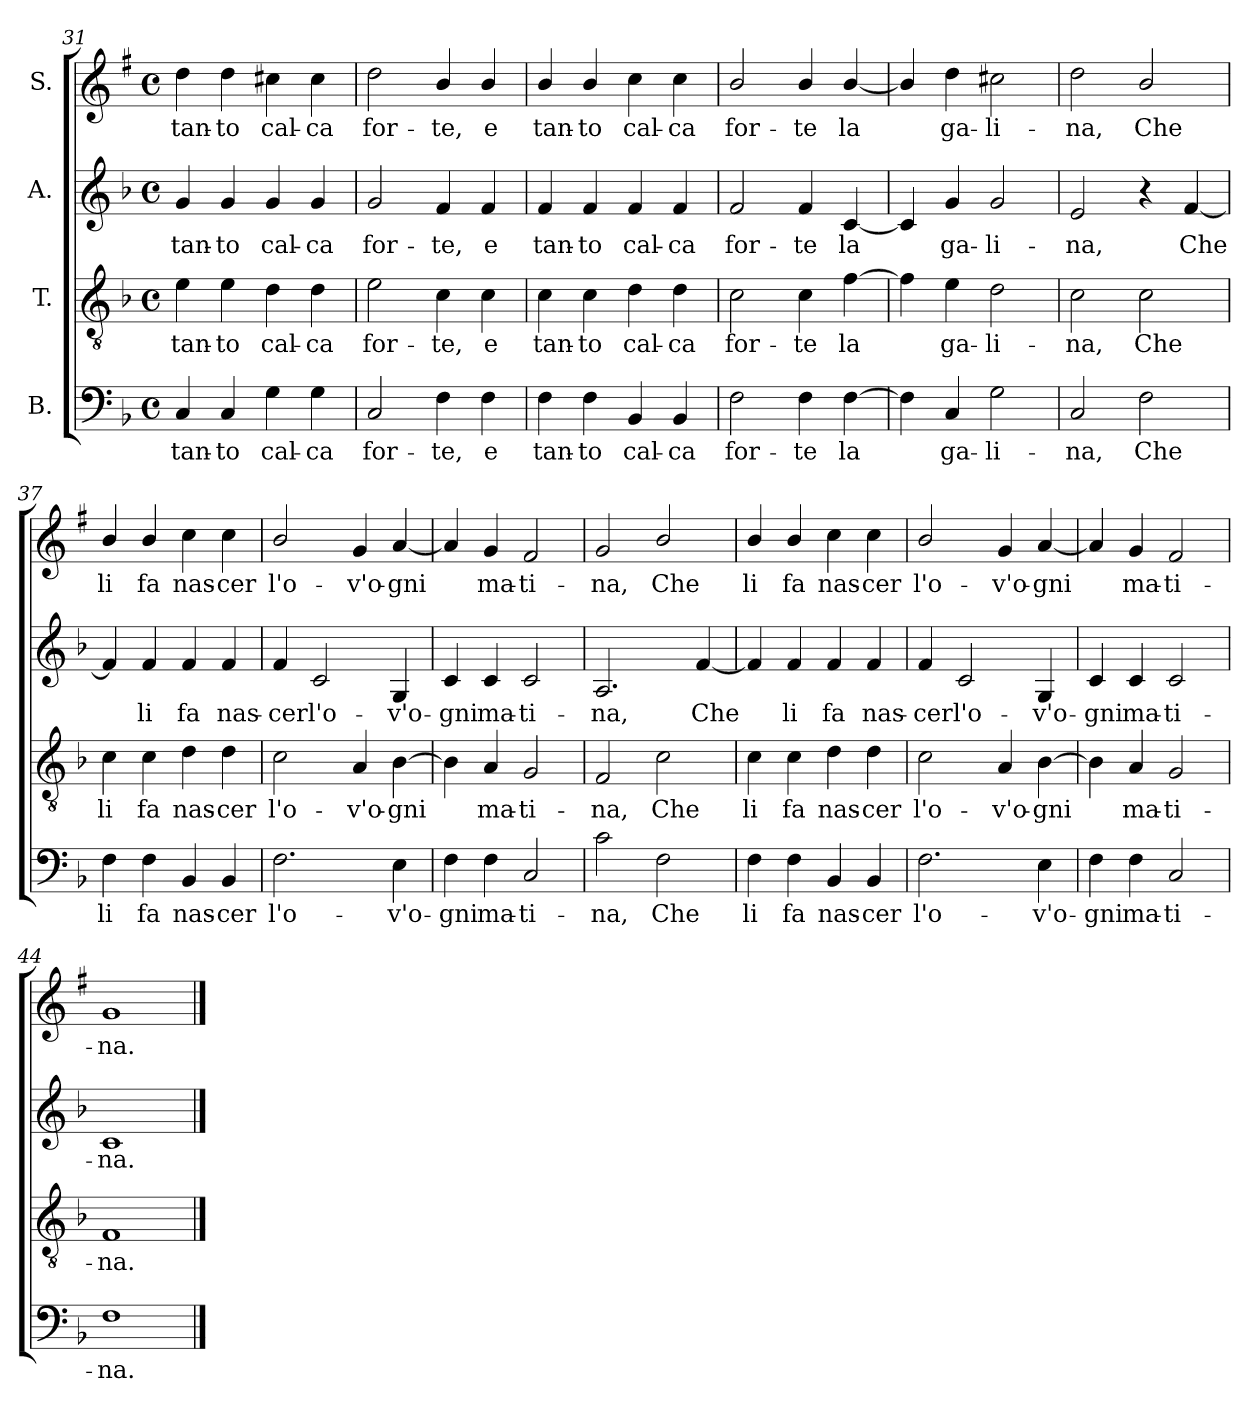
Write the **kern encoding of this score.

**kern	**text	**kern	**text	**kern	**text	**kern	**text
*part4	*part4	*part3	*part3	*part2	*part2	*part1	*part1
*staff4	*staff4	*staff3	*staff3	*staff2	*staff2	*staff1	*staff1
*I"B.	*	*I"T.	*	*I"A.	*	*I"S.	*
!!LO:LB:g=z
*clefF4	*	*clefGv2	*	*clefG2	*	*clefG2	*
*	*	*	*	*	*	*ITrd1c2	*
*k[b-]	*	*k[b-]	*	*k[b-]	*	*k[b-]	*
*F:	*	*F:	*	*F:	*	*F:	*
*M4/4	*	*M4/4	*	*M4/4	*	*M4/4	*
*met(c)	*	*met(c)	*	*met(c)	*	*met(c)	*
=31	=31	=31	=31	=31	=31	=31	=31
4C/	tan-	4e\	tan-	4g/	tan-	4cc\	tan-
4C/	-to	4e\	-to	4g/	-to	4cc\	-to
4G\	cal-	4d\	cal-	4g/	cal-	4bn\	cal-
4G\	-ca	4d\	-ca	4g/	-ca	4b\	-ca
=32	=32	=32	=32	=32	=32	=32	=32
2C/	for-	2e\	for-	2g/	for-	2cc\	for-
4F\	-te,	4c\	-te,	4f/	-te,	4a/	-te,
4F\	e	4c\	e	4f/	e	4a/	e
=33	=33	=33	=33	=33	=33	=33	=33
4F\	tan-	4c\	tan-	4f/	tan-	4a/	tan-
4F\	-to	4c\	-to	4f/	-to	4a/	-to
4BB-/	cal-	4d\	cal-	4f/	cal-	4b-\	cal-
4BB-/	-ca	4d\	-ca	4f/	-ca	4b-\	-ca
=34	=34	=34	=34	=34	=34	=34	=34
2F\	for-	2c\	for-	2f/	for-	2a/	for-
4F\	-te	4c\	-te	4f/	-te	4a/	-te
[4F\	la	[4f\	la	[4c/	la	[4a/	la
=35	=35	=35	=35	=35	=35	=35	=35
4F\]	.	4f\]	.	4c/]	.	4a/]	.
4C/	ga-	4e\	ga-	4g/	ga-	4cc\	ga-
2G\	-li-	2d\	-li-	2g/	-li-	2bn\	-li-
=36	=36	=36	=36	=36	=36	=36	=36
2C/	-na,	2c\	-na,	2e/	-na,	2cc\	-na,
2F\	Che	2c\	Che	4r	.	2a/	Che
.	.	.	.	[4f/	Che	.	.
=37	=37	=37	=37	=37	=37	=37	=37
4F\	li	4c\	li	4f/]	.	4a/	li
4F\	fa	4c\	fa	4f/	li	4a/	fa
4BB-/	nas-	4d\	nas-	4f/	fa	4b-\	nas-
4BB-/	-cer	4d\	-cer	4f/	nas-	4b-\	-cer
!!LO:LB:g=z
=38	=38	=38	=38	=38	=38	=38	=38
2.F\	l'o-	2c\	l'o-	4f/	-cer	2a/	l'o-
.	.	.	.	2c/	l'o-	.	.
.	.	4A/	-v'o-	.	.	4f/	-v'o-
4E\	-v'o-	[4B-\	-gni	4G/	-v'o-	[4g/	-gni
=39	=39	=39	=39	=39	=39	=39	=39
4F\	-gni	4B-\]	.	4c/	-gni	4g/]	.
4F\	ma-	4A/	ma-	4c/	ma-	4f/	ma-
2C/	-ti-	2G/	-ti-	2c/	-ti-	2e/	-ti-
=40	=40	=40	=40	=40	=40	=40	=40
2c\	-na,	2F/	-na,	2.A/	-na,	2f/	-na,
2F\	Che	2c\	Che	.	.	2a/	Che
.	.	.	.	[4f/	Che	.	.
=41	=41	=41	=41	=41	=41	=41	=41
4F\	li	4c\	li	4f/]	.	4a/	li
4F\	fa	4c\	fa	4f/	li	4a/	fa
4BB-/	nas-	4d\	nas-	4f/	fa	4b-\	nas-
4BB-/	-cer	4d\	-cer	4f/	nas-	4b-\	-cer
=42	=42	=42	=42	=42	=42	=42	=42
2.F\	l'o-	2c\	l'o-	4f/	-cer	2a/	l'o-
.	.	.	.	2c/	l'o-	.	.
.	.	4A/	-v'o-	.	.	4f/	-v'o-
4E\	-v'o-	[4B-\	-gni	4G/	-v'o-	[4g/	-gni
=43	=43	=43	=43	=43	=43	=43	=43
4F\	-gni	4B-\]	.	4c/	-gni	4g/]	.
4F\	ma-	4A/	ma-	4c/	ma-	4f/	ma-
2C/	-ti-	2G/	-ti-	2c/	-ti-	2e/	-ti-
=44	=44	=44	=44	=44	=44	=44	=44
1F	-na.	1F	-na.	1c	-na.	1f	-na.
==	==	==	==	==	==	==	==
*-	*-	*-	*-	*-	*-	*-	*-
